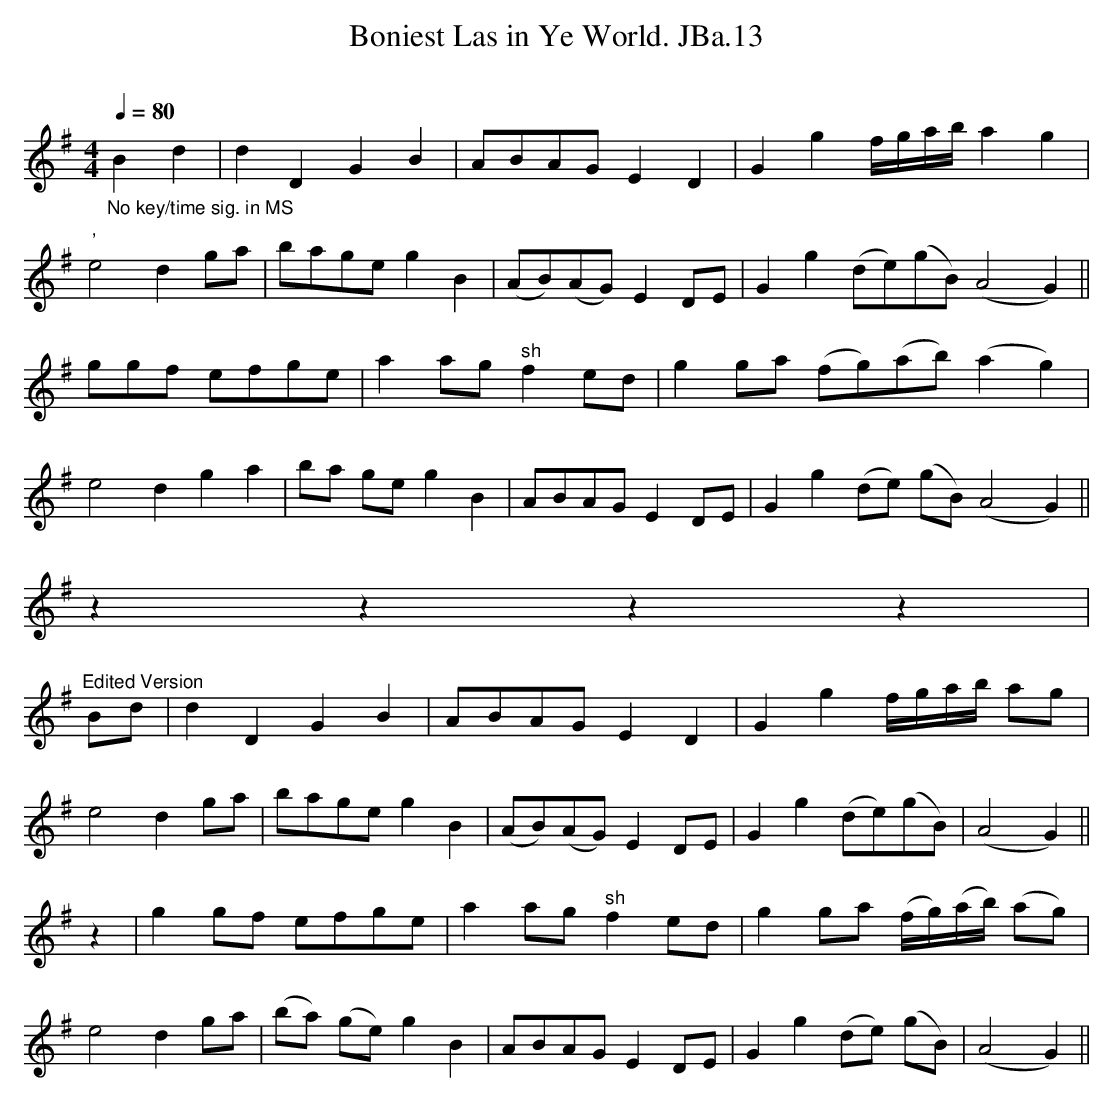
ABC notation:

X:1
T:Boniest Las in Ye World. JBa.13
M:4/4
L:1/4
Q:1/4=80
O:
K:G major
"_No key/time sig. in MS"Bd|dDGB|A/B/A/G/ ED|\
Ggf/4g/4a/4b/4 ag|
"'"e2d g/a/|\
b/a/g/e/ gB|(A/B/)(A/G/) E D/E/|Gg (d/e/)(g/B/) (A2G)||
g/g/f/ e/f/g/e/|a a/g/"sh" f e/d/|g g/a/ (f/g/)(a/b/) (ag)|
e2d ga|b/a/ g/e/ gB|A/B/A/G/ E D/E/|Gg (d/e/) (g/B/) (A2G)||
zzzz|
"^Edited Version"
B/d/|dDGB|A/B/A/G/ ED|Ggf/4g/4a/4b/4 a/g/|
e2d g/a/|\
b/a/g/e/ gB|(A/B/)(A/G/) E D/E/|Gg (d/e/)(g/B/)|(A2G)||
z|gg/f/ e/f/g/e/|a a/g/"sh" f e/d/|g g/a/ (f/4g/4)(a/4b/4) (a/g/)|
e2d g/a/|(b/a/) (g/e/) gB|A/B/A/G/ E D/E/|\
Gg (d/e/) (g/B/)|(A2G)||
